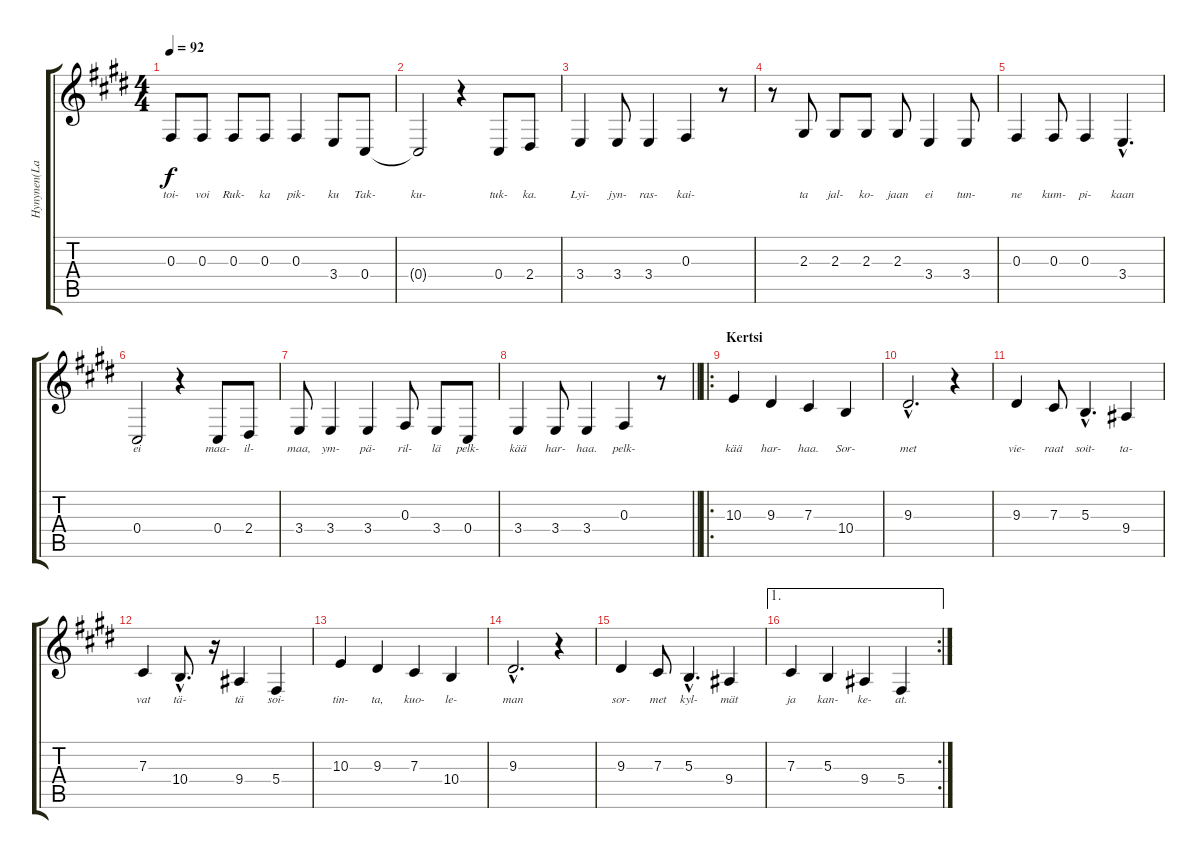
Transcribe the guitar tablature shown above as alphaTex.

\track ("Hynynen(Laulu)" "Hynynen(La") {instrument altosax}
\staff {score tabs}
\tuning (Eb4 Bb3 Gb3 Db3 Ab2 Db2) {hide}
\ts (4 4)
\tempo 92
\clef g2
\ks c#minor
0.3.8{lyrics (0 "toi-") lyrics (1 "") lyrics (2 "") lyrics (3 "") lyrics (4 "") dy f} 0.3.8{lyrics (0 "voi") lyrics (1 "") lyrics (2 "") lyrics (3 "") lyrics (4 "")} 0.3.8{lyrics (0 "Ruk-") lyrics (1 "") lyrics (2 "") lyrics (3 "") lyrics (4 "")} 0.3.8{lyrics (0 "ka") lyrics (1 "") lyrics (2 "") lyrics (3 "") lyrics (4 "")} 0.3.4{lyrics (0 "pik-") lyrics (1 "") lyrics (2 "") lyrics (3 "") lyrics (4 "")} 3.4.8{lyrics (0 "ku") lyrics (1 "") lyrics (2 "") lyrics (3 "") lyrics (4 "")} 0.4.8{lyrics (0 "Tak-") lyrics (1 "") lyrics (2 "") lyrics (3 "") lyrics (4 "")} |
0.4{t}.2{lyrics (0 "ku-") lyrics (1 "") lyrics (2 "") lyrics (3 "") lyrics (4 "")} r.4 0.4.8{lyrics (0 "tuk-") lyrics (1 "") lyrics (2 "") lyrics (3 "") lyrics (4 "")} 2.4.8{lyrics (0 "ka.") lyrics (1 "") lyrics (2 "") lyrics (3 "") lyrics (4 "")} |
3.4.4{lyrics (0 "Lyi-") lyrics (1 "") lyrics (2 "") lyrics (3 "") lyrics (4 "")} 3.4.8{lyrics (0 "jyn-") lyrics (1 "") lyrics (2 "") lyrics (3 "") lyrics (4 "")} 3.4.4{lyrics (0 "ras-") lyrics (1 "") lyrics (2 "") lyrics (3 "") lyrics (4 "")} 0.3.4{lyrics (0 "kai-") lyrics (1 "") lyrics (2 "") lyrics (3 "") lyrics (4 "")} r.8 |
r.8 2.3.8{lyrics (0 "ta") lyrics (1 "") lyrics (2 "") lyrics (3 "") lyrics (4 "")} 2.3.8{lyrics (0 "jal-") lyrics (1 "") lyrics (2 "") lyrics (3 "") lyrics (4 "")} 2.3.8{lyrics (0 "ko-") lyrics (1 "") lyrics (2 "") lyrics (3 "") lyrics (4 "")} 2.3.8{lyrics (0 "jaan") lyrics (1 "") lyrics (2 "") lyrics (3 "") lyrics (4 "")} 3.4.4{lyrics (0 "ei") lyrics (1 "") lyrics (2 "") lyrics (3 "") lyrics (4 "")} 3.4.8{lyrics (0 "tun-") lyrics (1 "") lyrics (2 "") lyrics (3 "") lyrics (4 "")} |
0.3.4{lyrics (0 "ne") lyrics (1 "") lyrics (2 "") lyrics (3 "") lyrics (4 "")} 0.3.8{lyrics (0 "kum-") lyrics (1 "") lyrics (2 "") lyrics (3 "") lyrics (4 "")} 0.3.4{lyrics (0 "pi-") lyrics (1 "") lyrics (2 "") lyrics (3 "") lyrics (4 "")} 3.4{hac}.4{d lyrics (0 "kaan") lyrics (1 "") lyrics (2 "") lyrics (3 "") lyrics (4 "")} |
0.4.2{lyrics (0 "ei") lyrics (1 "") lyrics (2 "") lyrics (3 "") lyrics (4 "")} r.4 0.4.8{lyrics (0 "maa-") lyrics (1 "") lyrics (2 "") lyrics (3 "") lyrics (4 "")} 2.4.8{lyrics (0 "il-") lyrics (1 "") lyrics (2 "") lyrics (3 "") lyrics (4 "")} |
3.4.8{lyrics (0 "maa,") lyrics (1 "") lyrics (2 "") lyrics (3 "") lyrics (4 "")} 3.4.4{lyrics (0 "ym-") lyrics (1 "") lyrics (2 "") lyrics (3 "") lyrics (4 "")} 3.4.4{lyrics (0 "pä-") lyrics (1 "") lyrics (2 "") lyrics (3 "") lyrics (4 "")} 0.3.8{lyrics (0 "ril-") lyrics (1 "") lyrics (2 "") lyrics (3 "") lyrics (4 "")} 3.4.8{lyrics (0 "lä") lyrics (1 "") lyrics (2 "") lyrics (3 "") lyrics (4 "")} 0.4.8{lyrics (0 "pelk-") lyrics (1 "") lyrics (2 "") lyrics (3 "") lyrics (4 "")} |
\barLineRight lightlight
3.4.4{lyrics (0 "kää") lyrics (1 "") lyrics (2 "") lyrics (3 "") lyrics (4 "")} 3.4.8{lyrics (0 "har-") lyrics (1 "") lyrics (2 "") lyrics (3 "") lyrics (4 "")} 3.4.4{lyrics (0 "haa.") lyrics (1 "") lyrics (2 "") lyrics (3 "") lyrics (4 "")} 0.3.4{lyrics (0 "pelk-") lyrics (1 "") lyrics (2 "") lyrics (3 "") lyrics (4 "")} r.8 |
\ro
\section ("" "Kertsi")
10.3.4{lyrics (0 "kää") lyrics (1 "") lyrics (2 "") lyrics (3 "") lyrics (4 "")} 9.3.4{lyrics (0 "har-") lyrics (1 "") lyrics (2 "") lyrics (3 "") lyrics (4 "")} 7.3.4{lyrics (0 "haa.") lyrics (1 "") lyrics (2 "") lyrics (3 "") lyrics (4 "")} 10.4.4{lyrics (0 "Sor-") lyrics (1 "") lyrics (2 "") lyrics (3 "") lyrics (4 "")} |
9.3{hac}.2{d lyrics (0 "met") lyrics (1 "") lyrics (2 "") lyrics (3 "") lyrics (4 "")} r.4 |
9.3.4{lyrics (0 "vie-") lyrics (1 "") lyrics (2 "") lyrics (3 "") lyrics (4 "")} 7.3.8{lyrics (0 "raat") lyrics (1 "") lyrics (2 "") lyrics (3 "") lyrics (4 "")} 5.3{hac}.4{d lyrics (0 "soit-") lyrics (1 "") lyrics (2 "") lyrics (3 "") lyrics (4 "")} 9.4.4{lyrics (0 "ta-") lyrics (1 "") lyrics (2 "") lyrics (3 "") lyrics (4 "")} |
7.3.4{lyrics (0 "vat") lyrics (1 "") lyrics (2 "") lyrics (3 "") lyrics (4 "")} 10.4{hac}.8{d lyrics (0 "tä-") lyrics (1 "") lyrics (2 "") lyrics (3 "") lyrics (4 "")} r.16 9.4.4{lyrics (0 "tä") lyrics (1 "") lyrics (2 "") lyrics (3 "") lyrics (4 "")} 5.4.4{lyrics (0 "soi-") lyrics (1 "") lyrics (2 "") lyrics (3 "") lyrics (4 "")} |
10.3.4{lyrics (0 "tin-") lyrics (1 "") lyrics (2 "") lyrics (3 "") lyrics (4 "")} 9.3.4{lyrics (0 "ta,") lyrics (1 "") lyrics (2 "") lyrics (3 "") lyrics (4 "")} 7.3.4{lyrics (0 "kuo-") lyrics (1 "") lyrics (2 "") lyrics (3 "") lyrics (4 "")} 10.4.4{lyrics (0 "le-") lyrics (1 "") lyrics (2 "") lyrics (3 "") lyrics (4 "")} |
9.3{hac}.2{d lyrics (0 "man") lyrics (1 "") lyrics (2 "") lyrics (3 "") lyrics (4 "")} r.4 |
9.3.4{lyrics (0 "sor-") lyrics (1 "") lyrics (2 "") lyrics (3 "") lyrics (4 "")} 7.3.8{lyrics (0 "met") lyrics (1 "") lyrics (2 "") lyrics (3 "") lyrics (4 "")} 5.3{hac}.4{d lyrics (0 "kyl-") lyrics (1 "") lyrics (2 "") lyrics (3 "") lyrics (4 "")} 9.4.4{lyrics (0 "mät") lyrics (1 "") lyrics (2 "") lyrics (3 "") lyrics (4 "")} |
\ae 1
\rc 2
7.3.4{lyrics (0 "ja") lyrics (1 "") lyrics (2 "") lyrics (3 "") lyrics (4 "")} 5.3.4{lyrics (0 "kan-") lyrics (1 "") lyrics (2 "") lyrics (3 "") lyrics (4 "")} 9.4.4{lyrics (0 "ke-") lyrics (1 "") lyrics (2 "") lyrics (3 "") lyrics (4 "")} 5.4.4{lyrics (0 "at.") lyrics (1 "") lyrics (2 "") lyrics (3 "") lyrics (4 "")}
